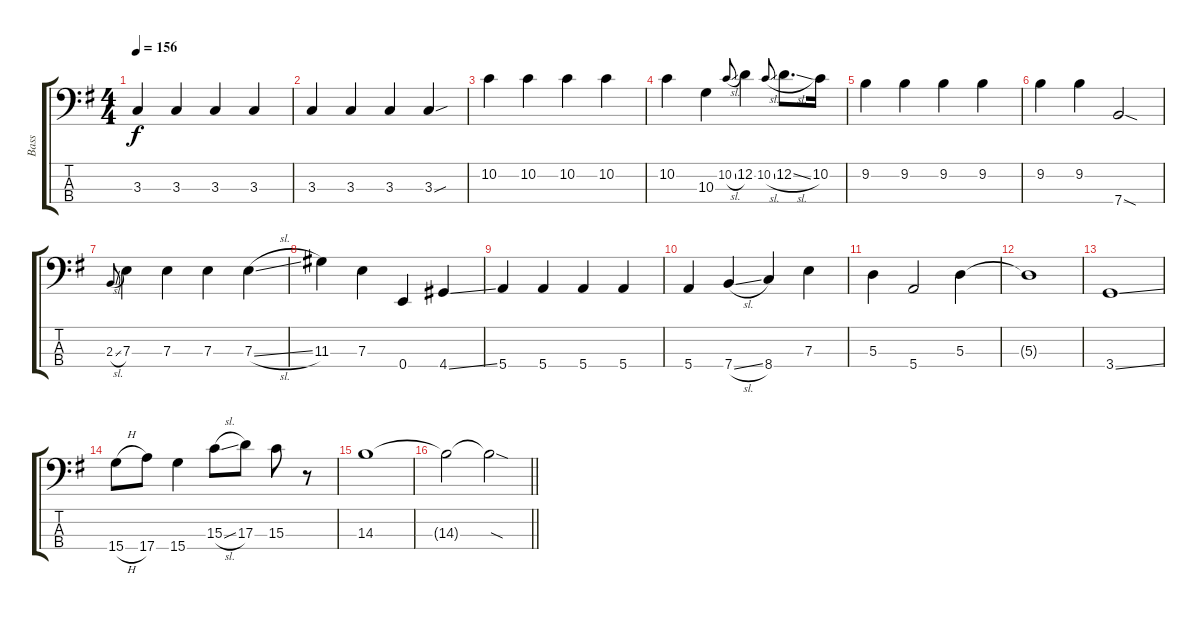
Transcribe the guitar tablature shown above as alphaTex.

\track ("Bass" "Bass") {instrument electricbassfinger}
\staff {score tabs}
\tuning (G2 D2 A1 E1) {hide}
\ts (4 4)
\tempo 156
\clef f4
\ks g
3.3.4{dy f} 3.3.4 3.3.4 3.3.4 |
3.3.4 3.3.4 3.3.4 3.3{sou}.4 |
10.2.4 10.2.4 10.2.4 10.2.4 |
10.2.4 10.3.4 10.2{sl}.8{gr onbeat} 12.2.4 10.2{sl}.8{gr onbeat} 12.2{sl}.8{d} 10.2.16 |
9.2.4 9.2.4 9.2.4 9.2.4 |
9.2.4 9.2.4 7.4{sod}.2 |
2.3{sl}.8{gr onbeat} 7.3.4 7.3.4 7.3.4 7.3{sl}.4 |
11.3.4 7.3.4 0.4.4 4.4{ss}.4 |
5.4.4 5.4.4 5.4.4 5.4.4 |
5.4.4 7.4{sl}.4 8.4.4 7.3.4 |
5.3.4 5.4.2 5.3.4 |
5.3{t}.1 |
3.4{ss}.1 |
15.4{h}.8 17.4.8 15.4.4 15.3{sl}.8 17.3.8 15.3.8 r.8 |
14.3.1 |
\barLineRight lightlight
14.3{t}.2 14.3{sod t}.2
